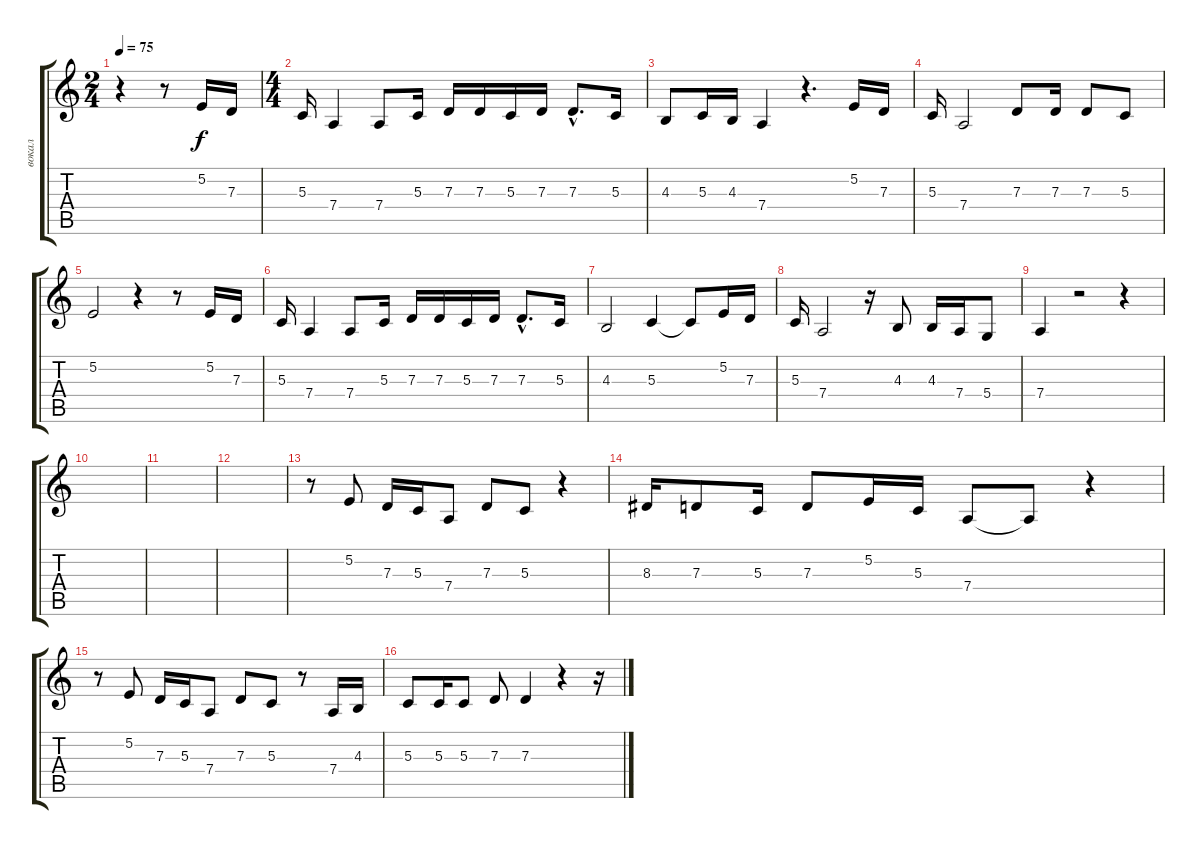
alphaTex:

\track ("вокал" "вокал") {instrument clarinet}
\staff {score tabs}
\tuning (E4 B3 G3 D3 A2 E2) {hide}
\ts (2 4)
\tempo 75
\clef g2
\ks c
r.4{dy f} r.8 5.2.16 7.3.16 |
\ts (4 4)
5.3.16 7.4.4 7.4.8 5.3.16 7.3.16 7.3.16 5.3.16 7.3.16 7.3{hac}.8{d} 5.3.16 |
4.3.8 5.3.16 4.3.16 7.4.4 r.4{d} 5.2.16 7.3.16 |
5.3.16 7.4.2 7.3.8 7.3.16 7.3.8 5.3.8 |
5.2.2 r.4 r.8 5.2.16 7.3.16 |
5.3.16 7.4.4 7.4.8 5.3.16 7.3.16 7.3.16 5.3.16 7.3.16 7.3{hac}.8{d} 5.3.16 |
4.3.2 5.3.4 5.3{t}.8 5.2.16 7.3.16 |
5.3.16 7.4.2 r.16 4.3.8 4.3.16 7.4.16 5.4.8 |
7.4.4 r.2 r.4 |
|
|
|
r.8 5.2.8 7.3.16 5.3.16 7.4.8 7.3.8 5.3.8 r.4 |
8.3.16 7.3.8 5.3.16 7.3.8 5.2.16 5.3.16 7.4.8 7.4{t}.8 r.4 |
r.8 5.2.8 7.3.16 5.3.16 7.4.8 7.3.8 5.3.8 r.8 7.4.16 4.3.16 |
5.3.8 5.3.16 5.3.8 7.3.8 7.3.4 r.4 r.16
